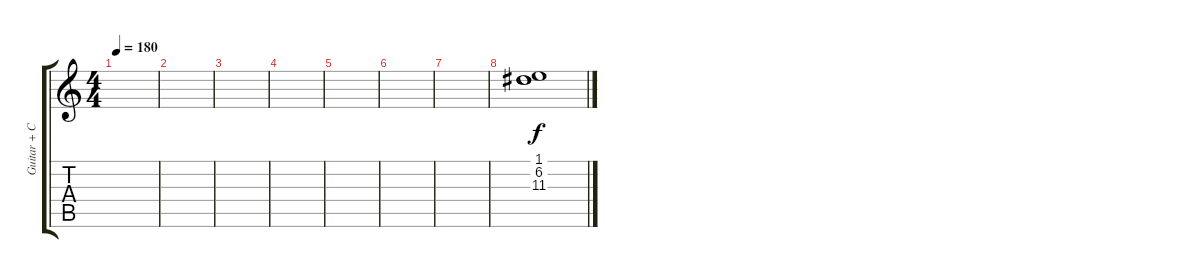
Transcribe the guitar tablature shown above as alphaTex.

\track ("Guitar + Cymbal" "Guitar + C") {instrument distortionguitar}
\staff {score tabs}
\tuning (D4 A3 F3 C3 G2 C2) {hide}
\ts (4 4)
\tempo 180
\clef g2
\ks c
|
|
|
|
|
|
|
(1.1 6.2 11.3).1{volume 16 instrument reversecymbal}
